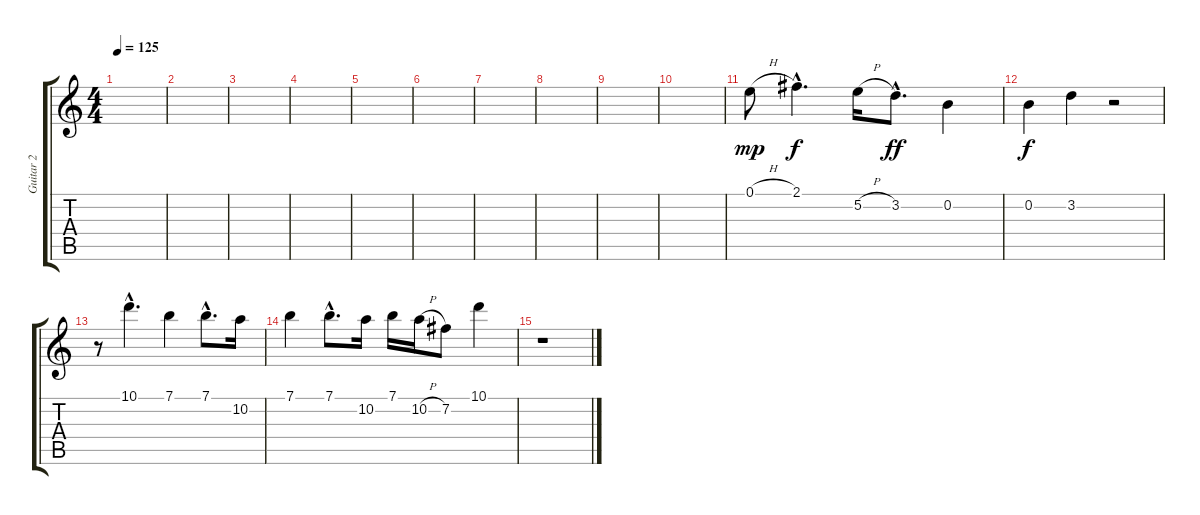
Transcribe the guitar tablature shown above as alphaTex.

\track ("Guitar 2" "Guitar 2") {instrument overdrivenguitar}
\staff {score tabs}
\tuning (E4 B3 G3 D3 A2 E2) {hide}
\ts (4 4)
\tempo 125
\clef g2
\ks c
|
|
|
|
|
|
|
|
|
|
0.1{h}.8{dy mp} 2.1{hac}.4{d dy f} 5.2{h}.16 3.2{hac}.8{d dy ff} 0.2.4 |
0.2.4{dy f} 3.2.4 r.2 |
r.8 10.1{hac}.4{d} 7.1.4 7.1{hac}.8{d} 10.2.16 |
7.1.4 7.1{hac}.8{d} 10.2.16 7.1.16 10.2{h}.16 7.2.8 10.1.4 |
r.1
